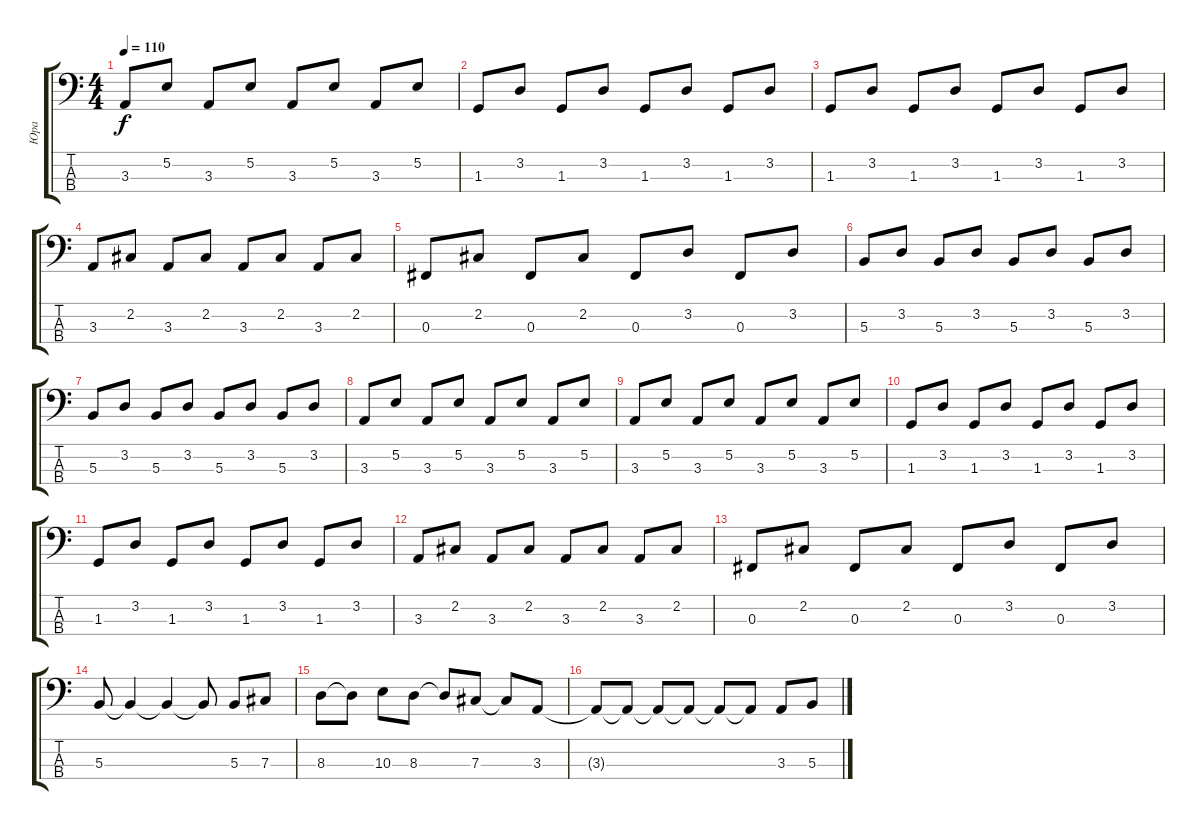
\track ("Юра" "Юра") {instrument acousticbass}
\staff {score tabs}
\tuning (E2 B1 Gb1 B0) {hide}
\ts (4 4)
\tempo 110
\clef f4
\ks c
3.3.8{dy f} 5.2.8 3.3.8 5.2.8 3.3.8 5.2.8 3.3.8 5.2.8 |
1.3.8 3.2.8 1.3.8 3.2.8 1.3.8 3.2.8 1.3.8 3.2.8 |
1.3.8 3.2.8 1.3.8 3.2.8 1.3.8 3.2.8 1.3.8 3.2.8 |
3.3.8 2.2.8 3.3.8 2.2.8 3.3.8 2.2.8 3.3.8 2.2.8 |
0.3.8 2.2.8 0.3.8 2.2.8 0.3.8 3.2.8 0.3.8 3.2.8 |
5.3.8 3.2.8 5.3.8 3.2.8 5.3.8 3.2.8 5.3.8 3.2.8 |
5.3.8 3.2.8 5.3.8 3.2.8 5.3.8 3.2.8 5.3.8 3.2.8 |
3.3.8 5.2.8 3.3.8 5.2.8 3.3.8 5.2.8 3.3.8 5.2.8 |
3.3.8 5.2.8 3.3.8 5.2.8 3.3.8 5.2.8 3.3.8 5.2.8 |
1.3.8 3.2.8 1.3.8 3.2.8 1.3.8 3.2.8 1.3.8 3.2.8 |
1.3.8 3.2.8 1.3.8 3.2.8 1.3.8 3.2.8 1.3.8 3.2.8 |
3.3.8 2.2.8 3.3.8 2.2.8 3.3.8 2.2.8 3.3.8 2.2.8 |
0.3.8 2.2.8 0.3.8 2.2.8 0.3.8 3.2.8 0.3.8 3.2.8 |
5.3.8 5.3{t}.4 5.3{t}.4 5.3{t}.8 5.3.8 7.3.8 |
8.3.8 8.3{t}.8 10.3.8 8.3.8 8.3{t}.8 7.3.8 7.3{t}.8 3.3.8 |
3.3{t}.8 3.3{t}.8 3.3{t}.8 3.3{t}.8 3.3{t}.8 3.3{t}.8 3.3.8 5.3.8
